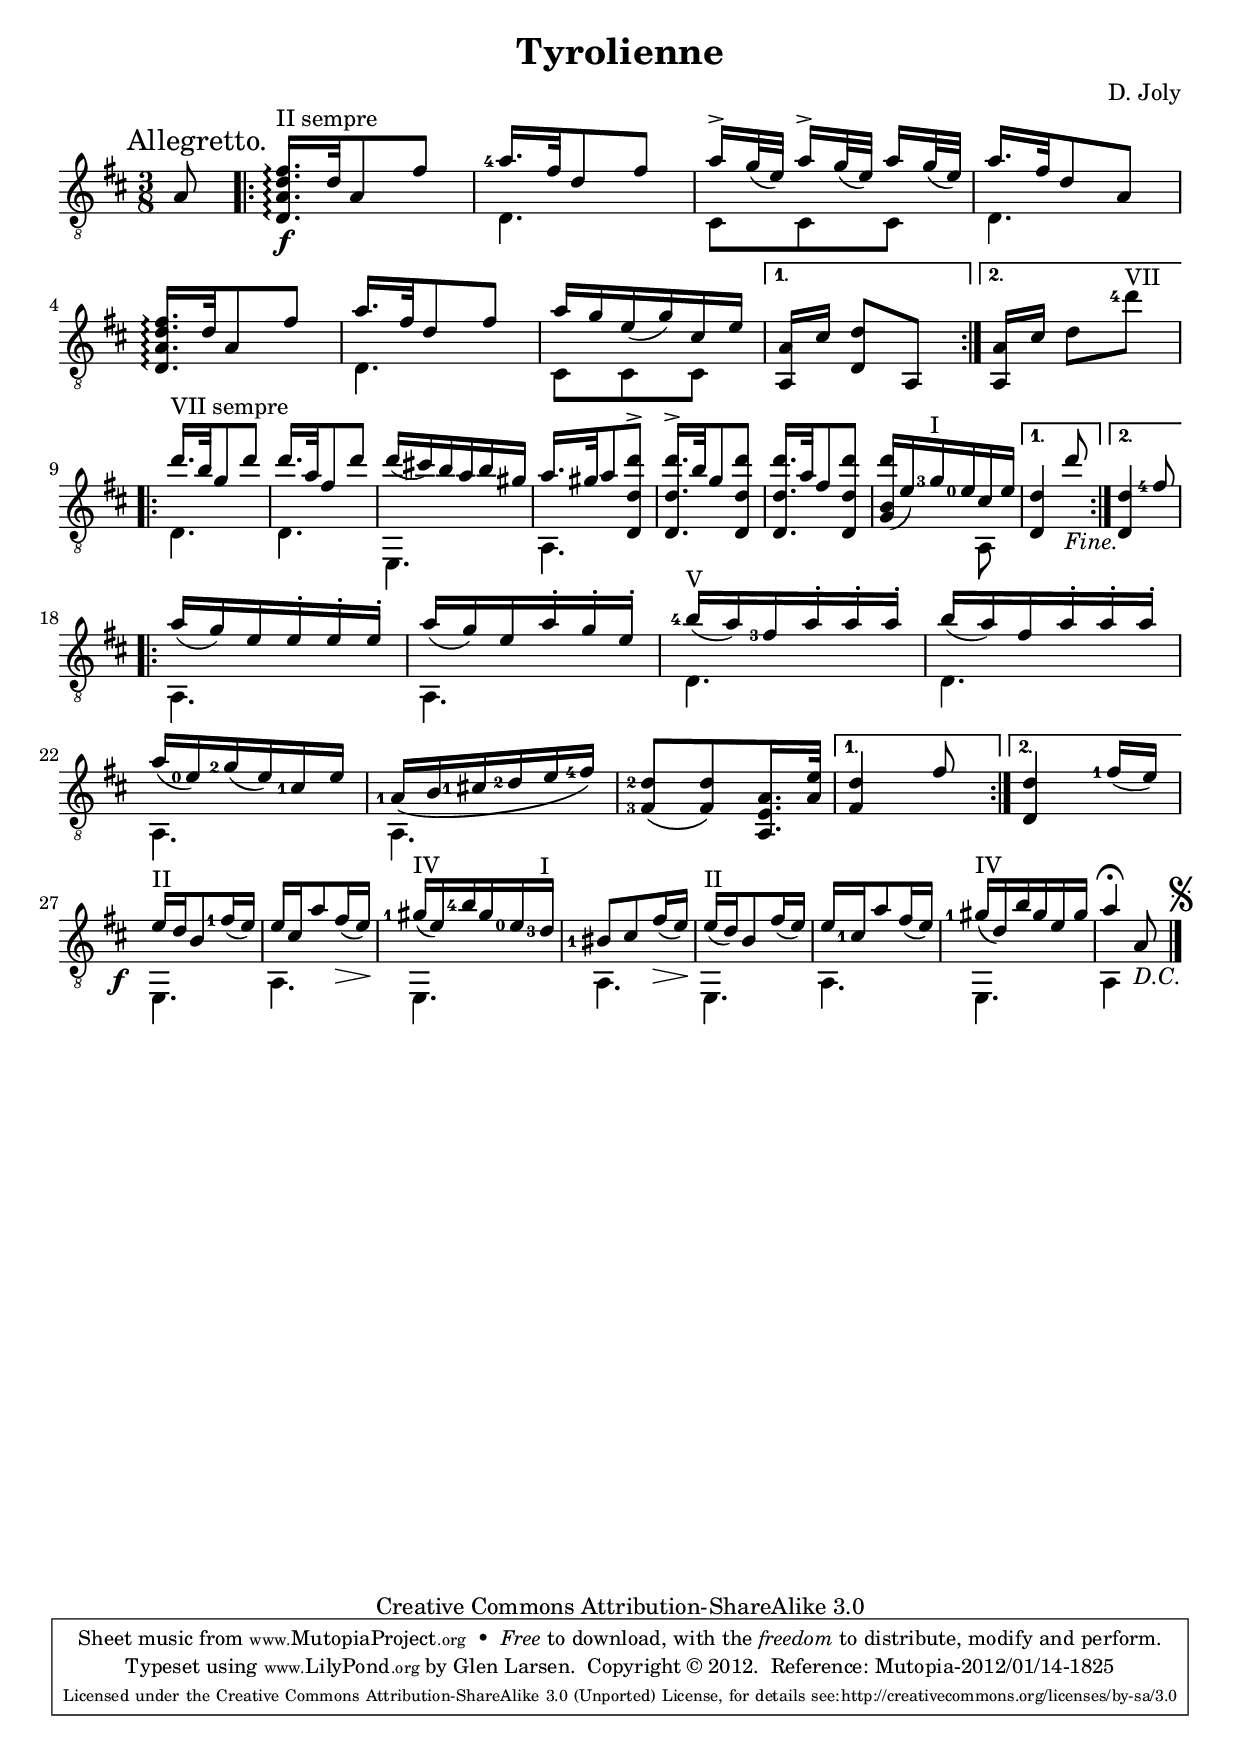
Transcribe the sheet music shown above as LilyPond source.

\version "2.14.2"

\header {
  title = "Tyrolienne"
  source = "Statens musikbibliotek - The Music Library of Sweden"
  composer = "D. Joly"
  opus = ""
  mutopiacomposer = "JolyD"
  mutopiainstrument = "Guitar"
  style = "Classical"
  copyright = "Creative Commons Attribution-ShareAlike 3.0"
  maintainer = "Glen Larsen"
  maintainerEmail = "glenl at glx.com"
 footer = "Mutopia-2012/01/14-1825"
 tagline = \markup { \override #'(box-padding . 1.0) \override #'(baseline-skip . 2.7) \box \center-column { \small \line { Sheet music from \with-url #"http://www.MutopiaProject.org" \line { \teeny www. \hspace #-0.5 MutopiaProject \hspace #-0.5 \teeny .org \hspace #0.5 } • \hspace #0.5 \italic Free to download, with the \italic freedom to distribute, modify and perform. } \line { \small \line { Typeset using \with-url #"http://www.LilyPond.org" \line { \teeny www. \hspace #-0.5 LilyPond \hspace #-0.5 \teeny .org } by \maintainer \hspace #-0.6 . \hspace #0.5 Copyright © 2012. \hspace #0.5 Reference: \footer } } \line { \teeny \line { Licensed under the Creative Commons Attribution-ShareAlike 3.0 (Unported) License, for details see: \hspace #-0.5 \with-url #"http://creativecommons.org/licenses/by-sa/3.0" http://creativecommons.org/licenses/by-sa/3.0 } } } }
}

\layout {
  indent = 0\pt
  short-indent = 0\pt
}

global = {
  \key b \minor
  \time 3/8
  \override Score.RehearsalMark #'break-align-symbols = #'(key-signature)
  \override Score.KeySignature #'break-align-anchor-alignment = #RIGHT
  \mark "Allegretto."
}

% I have used breaks so that the 3 repeats in this short piece occur
% on the right margin. It is on one page with either A4 or Letter and
% will look fine in portrait output but should be changed for
% landscape.
mbreak = { \break }
%mbreak = {}

posI = \markup{"I"}
posII = \markup{"II"}
posIII = \markup{"III"}
posIV = \markup{"IV"}
posV = \markup{"V"}
posVI = \markup{"VI"}
posVII = \markup{"VII"}


upperVoice = \relative c' {
  \voiceOne
  \set fingeringOrientations = #'(left)
  \override Fingering #'staff-padding = #'()
  \partial 2 { a8 }
  \repeat volta 2 {
    <d, a' d fis>16.\arpeggio^\markup{"II sempre"}\f [ d'32 a8 fis'8 ] |
    <a-4>16.[ fis32 d8 fis] |
    a16->[ g32_( e) ] a16->[ g32_( e) ] a16[ g32_( e) ] |
    a16.[ fis32 d8 a ] |

    <d, a' d fis>16.\arpeggio [ d'32 a8 fis'] |
    a16.[ fis32 d8 fis] |
    a16[ g e_( g) cis, e] |
  }
  \alternative {
    { <a,, a'>16[ cis'] <d, d'>8[ a] | }
    { <a a'>16[ cis'] d8_[ <d'-4>_]^\posVII | }
  }
  \mbreak
  \repeat volta 2 {
    d16.^\markup{"VII sempre"} [ b32 g8 d'] |
    d16.[ a32 fis8 d'] |
    d16_([ cis!) b a b gis] |
    a16.[ gis32 a8 <d,, d' d'>8-> ] |
    <d d' d'>16.->[ b''32 g8 <d, d' d'>8 ] |
    <d d' d' >16.[ a''32 fis8 <d, d' d'>8 ] |
    <g b d'>16_([ e') <g-3>^\posI <e-0> cis e] |
  }
  \alternative {
    { <d, d' >4 d''8_\markup{ \italic "Fine."} | }
    { <d,, d' >4 <fis'-4 >8 | }
  }
  \mbreak
  \repeat volta 2 {
    a16_([ g) e e\staccato e\staccato e\staccato] |
    % FIXME? a16 below or g? Source beam angle and slur indicate a16 but ...
    % It is as if the engraver forgot to put a ledger line; the note obviously
    % sits at the 'a' position and not 'g' .
    a16_([ g) e a\staccato g\staccato e\staccato] |
    <b'-4>16^\posV _([ a) <fis-3> a\staccato a\staccato a\staccato] |
    b16_([ a) fis a\staccato a\staccato a\staccato] |

    a16_([ <e-0>) <g-2>_( e) <cis-1> e] |
    % FIXME? Using a phrasing slur instead of glissando in the next 2 bars
    <a,-1>16_\([ b <cis!-1> <d-2> e <fis-4> ]\) |
    <fis,-3 d'-2>8_\([ <fis d'>\) <a, a' e>16. <a' e'>32 ] |
  }
  \alternative {
    { <fis d'>4 fis'8 }
    { <d, d'>4 <fis'-1>16_([ e]) }
  }
  \mbreak
  % move the forte left so that it tucks under the key signature
  \once \override DynamicText #'X-offset = #-4
  e16_\f^\posII[ d b8 <fis'-1>16_( e)] |
  e16[ cis a'8 fis16\>_( e)\!] |
  <gis-1>16^\posIV _([ e) <b'-4> gis <e-0> <d-3>^\posI] |
  <bis-1>8[ cis fis16\>_( e)\! ] |

  e16^\posII _([ d) b8 fis'16_( e) ] |
  e16[ <cis-1> a'8 fis16_( e) ] |
  <gis-1>16^\posIV _([ d) b' gis e gis] |
  a4^\fermata a,8_\markup{\italic "D.C."}
  \mark \markup { \smaller \musicglyph #"scripts.segno" }
  \bar "|."
}

lowerVoice = \relative c {
  \voiceTwo
  \partial 2 { s8 }
  \repeat volta 2 {
    s4. |
    d4. |
    cis8[ cis cis] |
    d4. |
    s4. |
    d4. |
    cis8[ cis cis] |
  }
  \alternative { { s4. } { s4. } }
  \repeat volta 2 {
    d4. |
    d4. |
    e,4. |
    a4. |
    s4. |
    s4. |
    s4 a8 |
  }
  \alternative { { s4. } { s4. } }
  \repeat volta 2 {
    a4. |
    a4. |
    d4. |
    d4. |
    a4. |
    a4. |
    s4. |
  }
  \alternative { { s4. } { s4. } }
  \repeat unfold 3 { e4. a4. }
  e4. |
  a4 s8 |
}

\score {
  <<
    \new Staff = "Guitar"
    <<
      \clef "treble_8"
      \global
      \context Voice = "upperVoice" \upperVoice
      \context Voice = "lowerVoice" \lowerVoice
    >>
%{
    \new TabStaff = "guitar tab"
    <<
      \clef moderntab
      \context TabVoice = "upperVoice" \upperVoice
      \context TabVoice = "lowerVoice" \lowerVoice
    >>
%}
  >>
  \layout {}
}

% midi is moved to its own score so its repeats can be unfolded
\score {
  \unfoldRepeats {
    <<
      \new Staff = "MIDI Guitar"
      <<
	\global
	\set Staff.midiInstrument = #"acoustic guitar (nylon)"
	\context Voice = "melody" \upperVoice
	\context Voice = "bass" \lowerVoice
      >>
    >>
  }
  \midi {
    % There are a number of decrescendos that cause midi to fade to
    % nothing so the dynamic performer is removed.
    \context {
      \Voice
      \remove "Dynamic_performer"
    }
    \context {
      \Score
      tempoWholesPerMinute = #(ly:make-moment 100 4)
    }
  }
}
